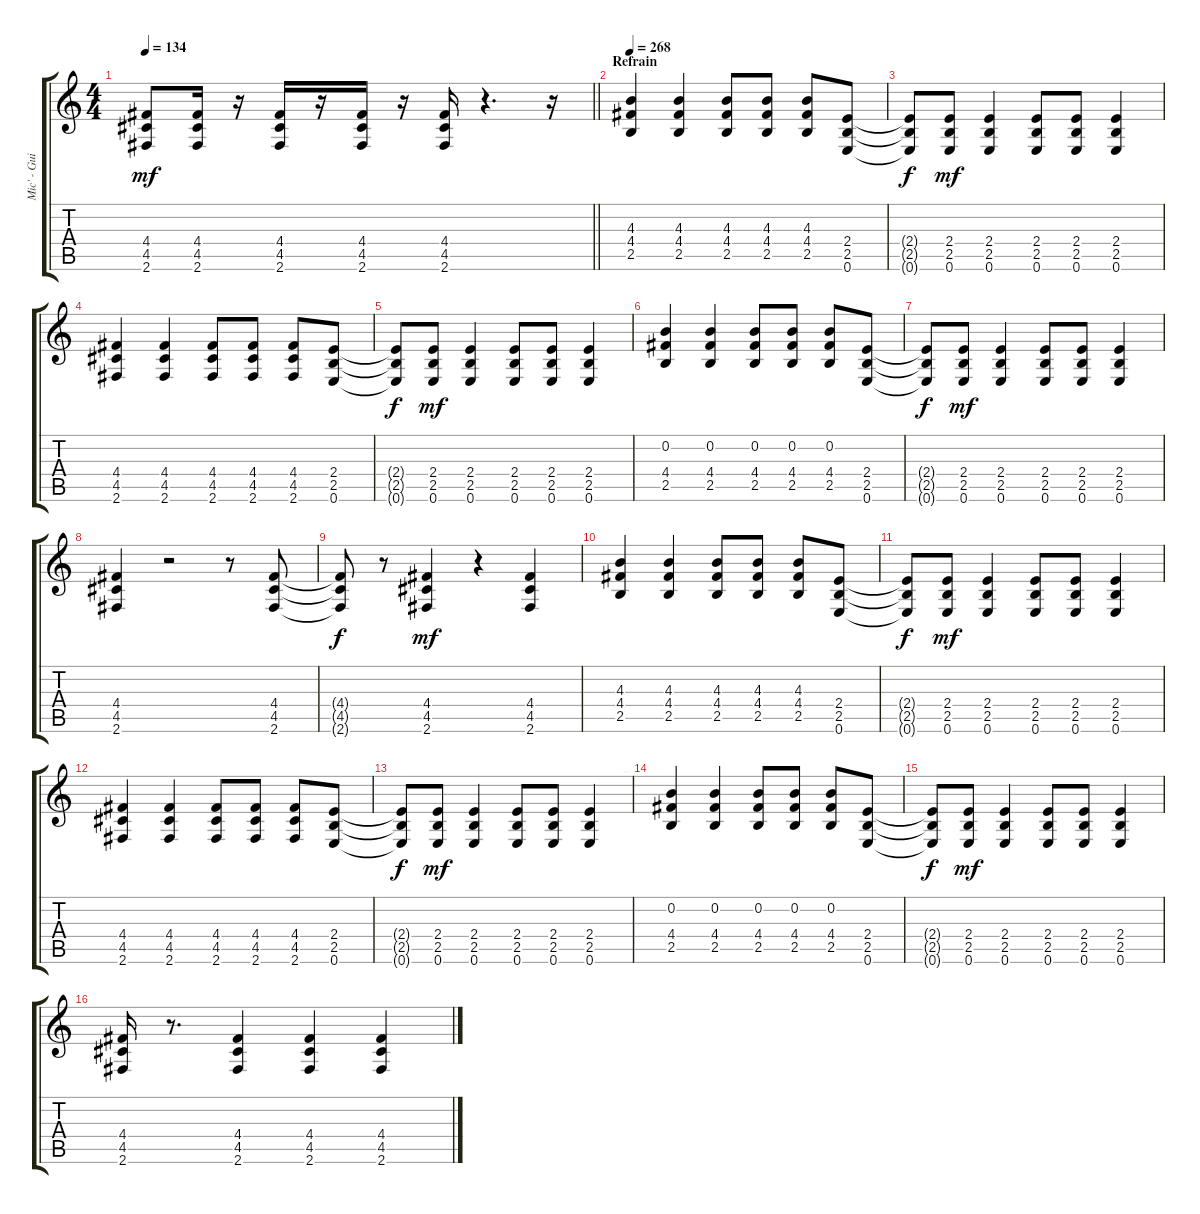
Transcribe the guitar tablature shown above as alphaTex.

\track ("Mic' - Guitare" "Mic' - Gui") {instrument distortionguitar}
\staff {score tabs}
\tuning (E4 B3 G3 D3 A2 E2) {hide}
\ts (4 4)
\tempo 134
\clef g2
\barLineRight lightlight
\ks c
(4.4 4.5 2.6).8{dy mf} (4.4 4.5 2.6).16 r.16 (4.4 4.5 2.6).16 r.16 (4.4 4.5 2.6).16 r.16 (4.4 4.5 2.6).16 r.4{d} r.16 |
\section ("" "Refrain")
\tempo 268
(4.3 4.4 2.5).4 (4.3 4.4 2.5).4 (4.3 4.4 2.5).8 (4.3 4.4 2.5).8 (4.3 4.4 2.5).8 (2.4 2.5 0.6).8 |
(2.4{t} 2.5{t} 0.6{t}).8{dy f} (2.4 2.5 0.6).8{dy mf} (2.4 2.5 0.6).4 (2.4 2.5 0.6).8 (2.4 2.5 0.6).8 (2.4 2.5 0.6).4 |
(4.4 4.5 2.6).4 (4.4 4.5 2.6).4 (4.4 4.5 2.6).8 (4.4 4.5 2.6).8 (4.4 4.5 2.6).8 (2.4 2.5 0.6).8 |
(2.4{t} 2.5{t} 0.6{t}).8{dy f} (2.4 2.5 0.6).8{dy mf} (2.4 2.5 0.6).4 (2.4 2.5 0.6).8 (2.4 2.5 0.6).8 (2.4 2.5 0.6).4 |
(0.2 4.4 2.5).4 (0.2 4.4 2.5).4 (0.2 4.4 2.5).8 (0.2 4.4 2.5).8 (0.2 4.4 2.5).8 (2.4 2.5 0.6).8 |
(2.4{t} 2.5{t} 0.6{t}).8{dy f} (2.4 2.5 0.6).8{dy mf} (2.4 2.5 0.6).4 (2.4 2.5 0.6).8 (2.4 2.5 0.6).8 (2.4 2.5 0.6).4 |
(4.4 4.5 2.6).4 r.2 r.8 (4.4 4.5 2.6).8 |
(4.4{t} 4.5{t} 2.6{t}).8{dy f} r.8 (4.4 4.5 2.6).4{dy mf} r.4 (4.4 4.5 2.6).4 |
(4.3 4.4 2.5).4 (4.3 4.4 2.5).4 (4.3 4.4 2.5).8 (4.3 4.4 2.5).8 (4.3 4.4 2.5).8 (2.4 2.5 0.6).8 |
(2.4{t} 2.5{t} 0.6{t}).8{dy f} (2.4 2.5 0.6).8{dy mf} (2.4 2.5 0.6).4 (2.4 2.5 0.6).8 (2.4 2.5 0.6).8 (2.4 2.5 0.6).4 |
(4.4 4.5 2.6).4 (4.4 4.5 2.6).4 (4.4 4.5 2.6).8 (4.4 4.5 2.6).8 (4.4 4.5 2.6).8 (2.4 2.5 0.6).8 |
(2.4{t} 2.5{t} 0.6{t}).8{dy f} (2.4 2.5 0.6).8{dy mf} (2.4 2.5 0.6).4 (2.4 2.5 0.6).8 (2.4 2.5 0.6).8 (2.4 2.5 0.6).4 |
(0.2 4.4 2.5).4 (0.2 4.4 2.5).4 (0.2 4.4 2.5).8 (0.2 4.4 2.5).8 (0.2 4.4 2.5).8 (2.4 2.5 0.6).8 |
(2.4{t} 2.5{t} 0.6{t}).8{dy f} (2.4 2.5 0.6).8{dy mf} (2.4 2.5 0.6).4 (2.4 2.5 0.6).8 (2.4 2.5 0.6).8 (2.4 2.5 0.6).4 |
(4.4 4.5 2.6).16 r.8{d} (4.4 4.5 2.6).4 (4.4 4.5 2.6).4 (4.4 4.5 2.6).4
